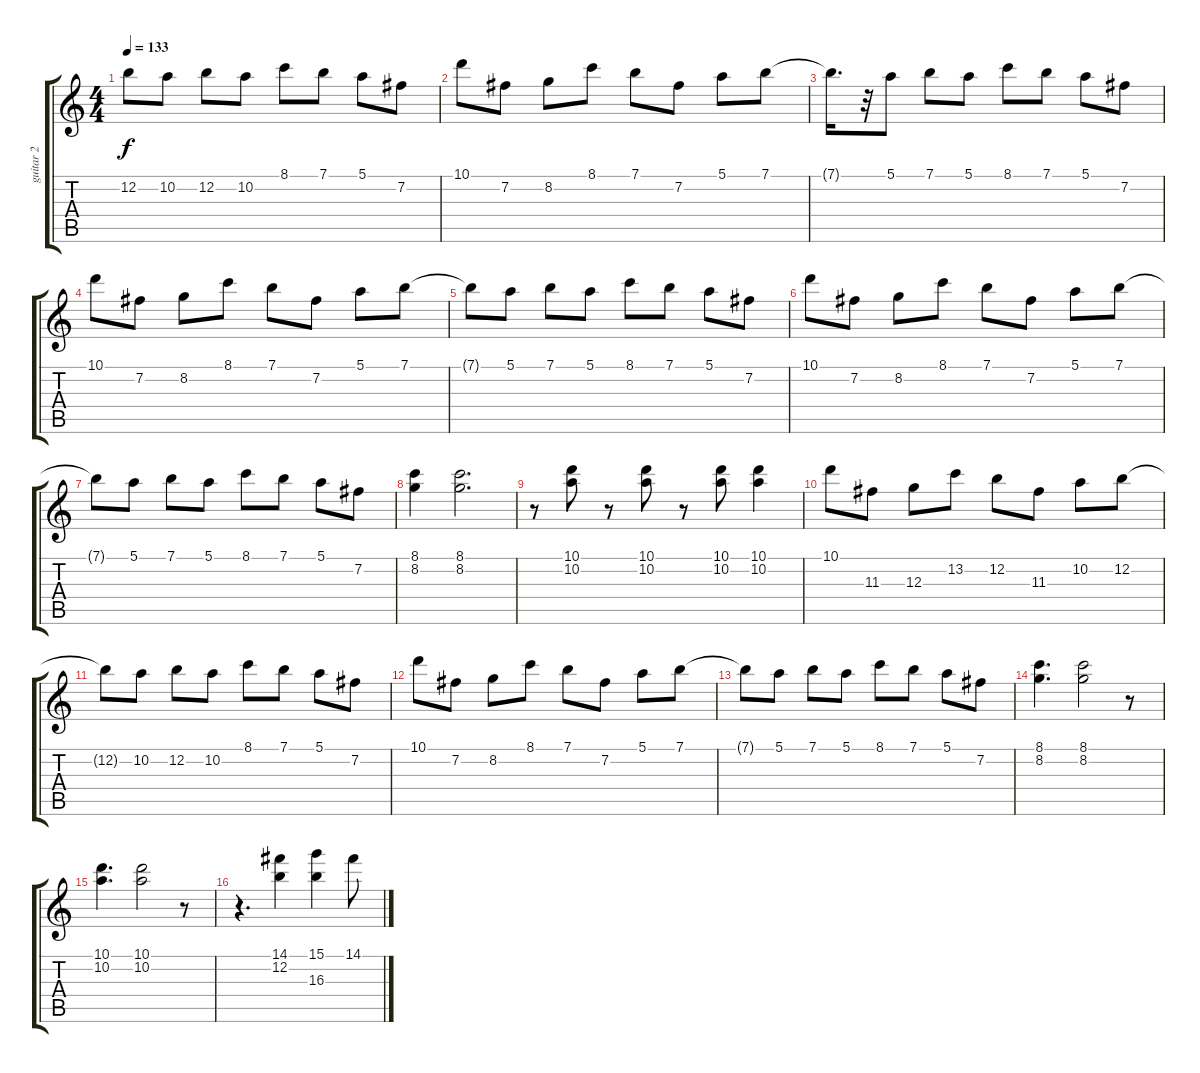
\track ("guitar 2" "guitar 2") {instrument electricguitarclean}
\staff {score tabs}
\tuning (E4 B3 G3 D3 A2 E2) {hide}
\ts (4 4)
\tempo 133
\clef g2
\ks c
12.2{t}.8{dy f} 10.2.8 12.2.8 10.2.8 8.1.8 7.1.8 5.1.8 7.2.8 |
10.1.8 7.2.8 8.2.8 8.1.8 7.1.8 7.2.8 5.1.8 7.1.8 |
7.1{t}.16{d} r.32 5.1.8 7.1.8 5.1.8 8.1.8 7.1.8 5.1.8 7.2.8 |
10.1.8 7.2.8 8.2.8 8.1.8 7.1.8 7.2.8 5.1.8 7.1.8 |
7.1{t}.8 5.1.8 7.1.8 5.1.8 8.1.8 7.1.8 5.1.8 7.2.8 |
10.1.8 7.2.8 8.2.8 8.1.8 7.1.8 7.2.8 5.1.8 7.1.8 |
7.1{t}.8 5.1.8 7.1.8 5.1.8 8.1.8 7.1.8 5.1.8 7.2.8 |
(8.1 8.2).4 (8.1 8.2).2{d} |
r.8 (10.1 10.2).8 r.8 (10.1 10.2).8 r.8 (10.1 10.2).8 (10.1 10.2).4 |
10.1.8 11.3.8 12.3.8 13.2.8 12.2.8 11.3.8 10.2.8 12.2.8 |
12.2{t}.8 10.2.8 12.2.8 10.2.8 8.1.8 7.1.8 5.1.8 7.2.8 |
10.1.8 7.2.8 8.2.8 8.1.8 7.1.8 7.2.8 5.1.8 7.1.8 |
7.1{t}.8 5.1.8 7.1.8 5.1.8 8.1.8 7.1.8 5.1.8 7.2.8 |
(8.1 8.2).4{d} (8.1 8.2).2 r.8 |
(10.1 10.2).4{d} (10.1 10.2).2 r.8 |
r.4{d} (14.1 12.2).4 (15.1 16.3).4 14.1.8
